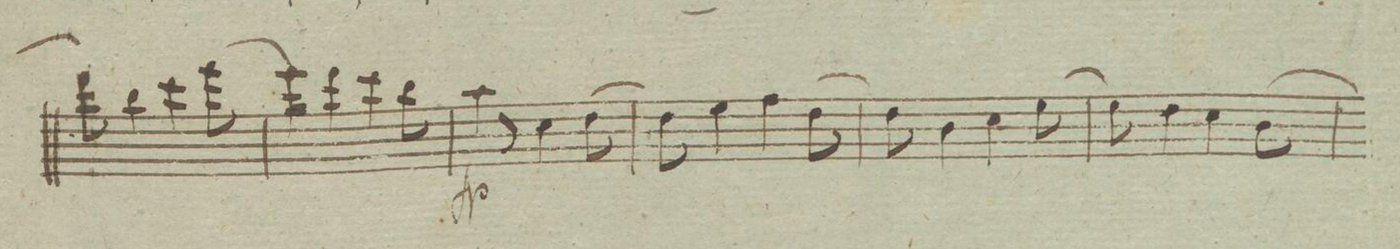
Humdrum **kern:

**kern	**dynam
*I"Violino. 1mo	*
*clefG2	*
*k[]	*
*M3/4	*
8ddd\]	.
4eee\	.
4fff\	.
[8ddd\	.
=71	=71
8ddd\]	.
4bb\	.
4ccc\	.
[8eee\	.
=72	=72
8eee\]	.
4ddd\	.
4ccc\	.
8bb\	.
=73	=73
4aa\	fp
8r	.
4cc\	.
[8dd\	.
=74	=74
8dd\]	.
4ee\	.
4ff\	.
[8dd\	.
=75	=75
8dd\]	.
4b\	.
4cc\	.
[8ee\	.
=76	=76
8ee\]	.
4dd\	.
4cc\	.
[8b\	.
=77	=77
*-	*-
